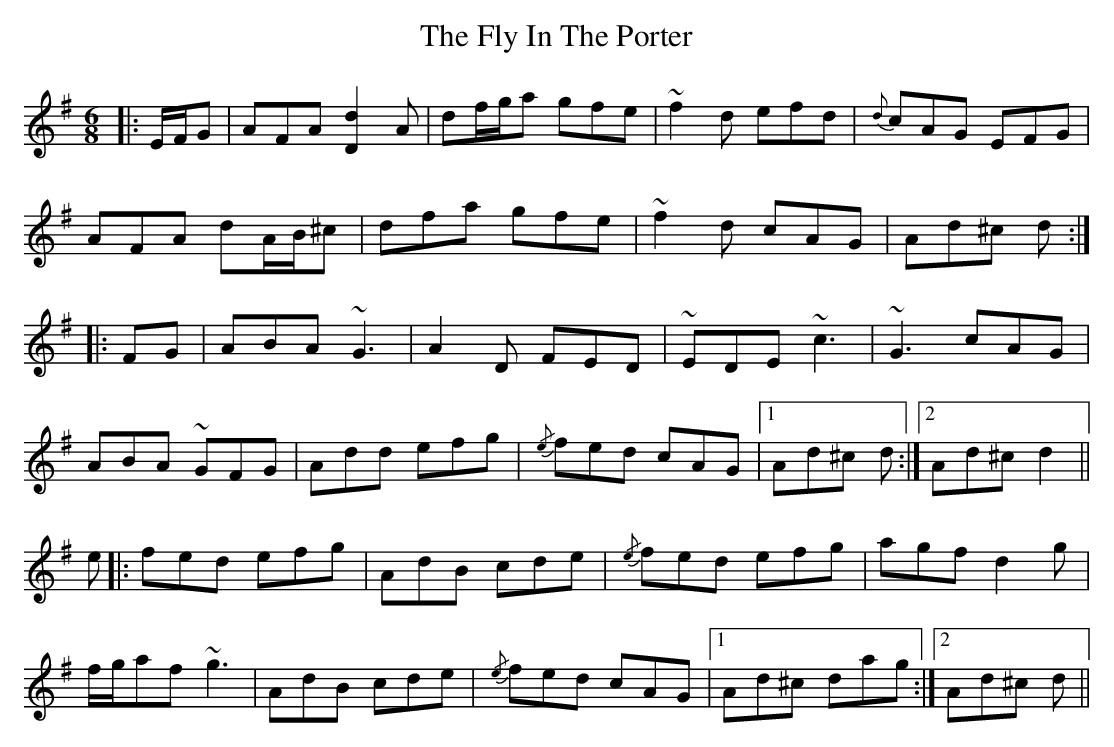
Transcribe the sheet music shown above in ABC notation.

X:1
T: The Fly In The Porter
M: 6/8
L: 1/8
K: Dmix
|:E/F/G|AFA [D2d2] A|df/g/a gfe |~f2 d efd |{d}cAG EFG|
AFA dA/B/^c|dfa gfe |~f2 d cAG|Ad^c d:|
|:FG|ABA ~G3|A2 D FED|~EDE ~c3|~G3 cAG|
ABA ~GFG|Add efg |{/e}fed cAG|1 Ad^c d:|2 Ad^c d2||
e|:fed efg |AdB cde|{/e}fed efg |agf d2 g|
f/g/af ~g3|AdB cde |{/e}fed cAG|1 Ad^c dag:|2 Ad^c d||
